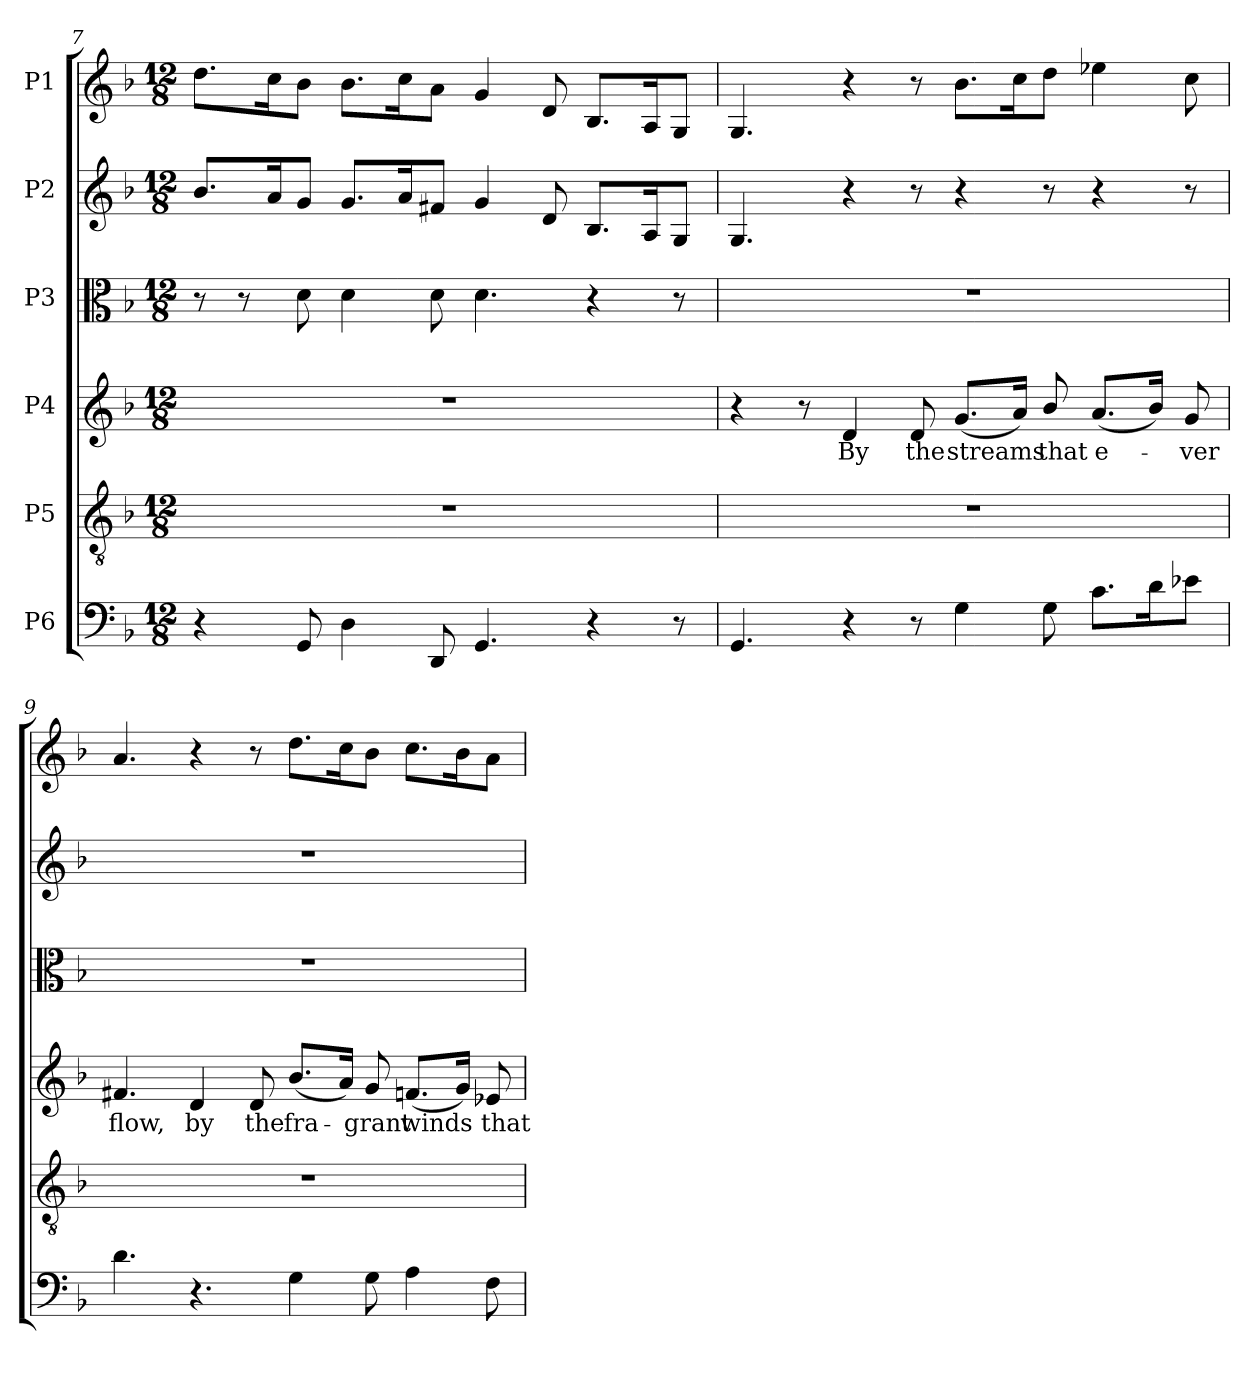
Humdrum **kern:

**kern	**kern	**kern	**text	**kern	**kern	**kern
*part6	*part5	*part4	*part4	*part3	*part2	*part1
*staff6	*staff5	*staff4	*staff4	*staff3	*staff2	*staff1
*I"P6	*I"P5	*I"P4	*	*I"P3	*I"P2	*I"P1
*clefF4	*clefGv2	*clefG2	*	*clefC3	*clefG2	*clefG2
*	*ITrd7c12	*	*	*	*	*
*k[b-]	*k[b-]	*k[b-]	*	*k[b-]	*k[b-]	*k[b-]
*F:	*F:	*F:	*	*F:	*F:	*F:
*M12/8	*M12/8	*M12/8	*	*M12/8	*M12/8	*M12/8
=7	=7	=7	=7	=7	=7	=7
!	!LO:N:vis=1	!LO:N:vis=1	!	!	!	!
4r	1.r	1.r	.	8r	8.b-i/L	8.ddi\L
.	.	.	.	8r	.	.
.	.	.	.	.	16ai/k	16cci\k
8GGi/	.	.	.	8di\	8gi/J	8b-i\J
4Di\	.	.	.	4di\	8.gi/L	8.b-i\L
.	.	.	.	.	16ai/k	16cci\k
8DDi/	.	.	.	8di\	8f#Xi/J	8ai\J
4.GGi/	.	.	.	4.di\	4gi/	4gi/
.	.	.	.	.	8di/	8di/
4r	.	.	.	4r	8.B-i/L	8.B-i/L
.	.	.	.	.	16Ai/k	16Ai/k
8r	.	.	.	8r	8Gi/J	8Gi/J
!!LO:PB:g=z
=8	=8	=8	=8	=8	=8	=8
!	!LO:N:vis=1	!	!	!LO:N:vis=1	!	!
4.GGi/	1.r	4r	.	1.r	4.Gi/	4.Gi/
.	.	8r	.	.	.	.
!	!	!	!LO:LY:b:color=#000000	!	!	!
4r	.	4di/	By	.	4r	4r
!	!	!	!LO:LY:b:color=#000000	!	!	!
8r	.	8di/	the	.	8r	8r
!	!	!	!LO:LY:b:color=#000000	!	!	!
4Gi\	.	(8.gi/L	streams	.	4r	8.b-i\L
.	.	16ai/Jk)	.	.	.	16cci\k
!	!	!	!LO:LY:b:color=#000000	!	!	!
8Gi\	.	8b-i/	that	.	8r	8ddi\J
!	!	!	!LO:LY:b:color=#000000	!	!	!
8.ci\L	.	(8.ai/L	e-	.	4r	4ee-Xi\
16di\k	.	16b-i/Jk)	.	.	.	.
!	!	!	!LO:LY:b:color=#000000	!	!	!
8e-Xi\J	.	8gi/	-ver	.	8r	8cci\
=9	=9	=9	=9	=9	=9	=9
!	!LO:N:vis=1	!	!	!	!	!
!	!	!	!LO:LY:b:color=#000000	!LO:N:vis=1	!LO:N:vis=1	!
4.di\	1.r	4.f#Xi/	flow,	1.r	1.r	4.ai/
!	!	!	!LO:LY:b:color=#000000	!	!	!
4.r	.	4di/	by	.	.	4r
!	!	!	!LO:LY:b:color=#000000	!	!	!
.	.	8di/	the	.	.	8r
!	!	!	!LO:LY:b:color=#000000	!	!	!
4Gi\	.	(8.b-i/L	fra-	.	.	8.ddi\L
.	.	16ai/Jk)	.	.	.	16cci\k
!	!	!	!LO:LY:b:color=#000000	!	!	!
8Gi\	.	8gi/	-grant	.	.	8b-i\J
!	!	!	!LO:LY:b:color=#000000	!	!	!
4Ai\	.	(8.fni/L	winds	.	.	8.cci\L
.	.	16gi/Jk)	.	.	.	16b-i\k
!	!	!	!LO:LY:b:color=#000000	!	!	!
8Fi\	.	8e-Xi/	that	.	.	8ai\J
=	=	=	=	=	=	=
*-	*-	*-	*-	*-	*-	*-
